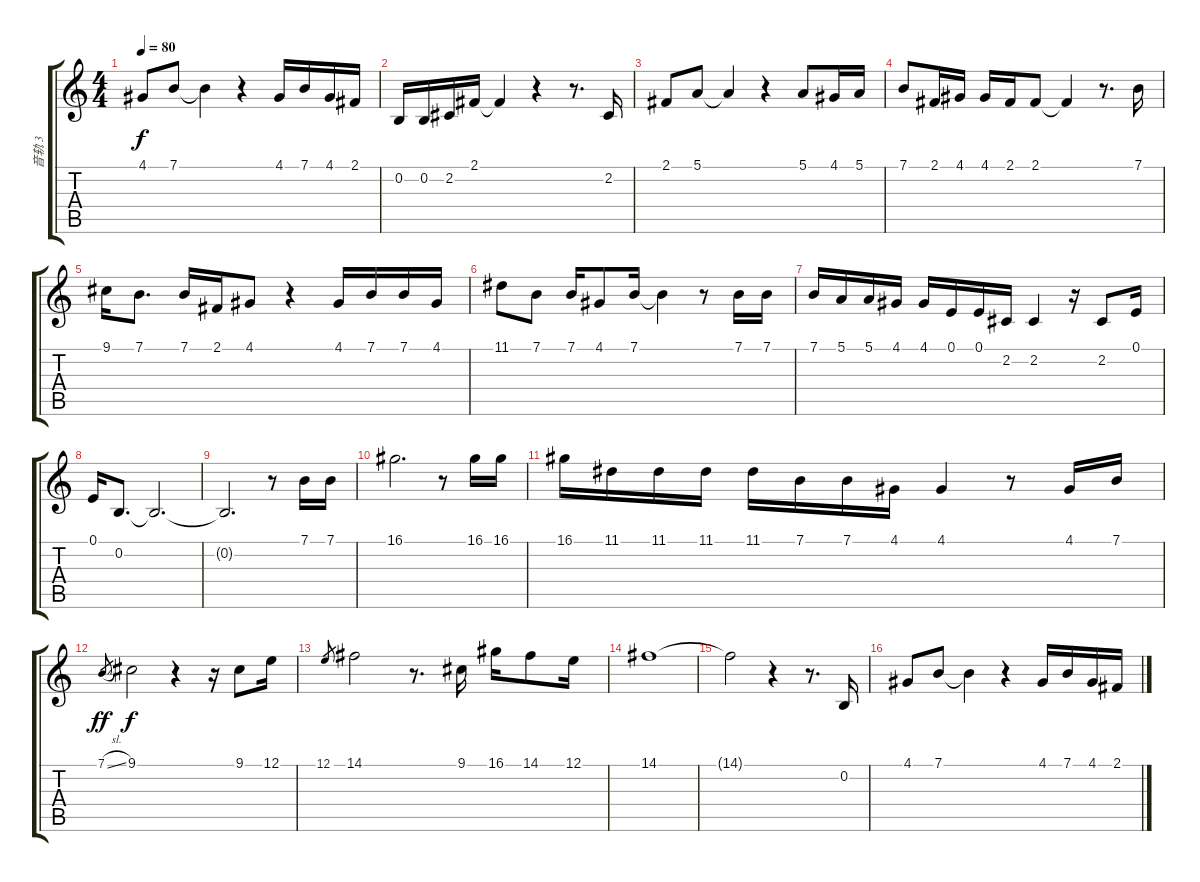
\track ("音轨 3" "音轨 3") {instrument tenorsax}
\staff {score tabs}
\tuning (E4 B3 G3 D3 A2 E2) {hide}
\ts (4 4)
\tempo 80
\clef g2
\ks c
4.1.8{dy f} 7.1.8 7.1{t}.4 r.4 4.1.16 7.1.16 4.1.16 2.1.16 |
0.2.16 0.2.16 2.2.16 2.1.16 2.1{t}.4 r.4 r.8{d} 2.2.16 |
2.1.8 5.1.8 5.1{t}.4 r.4 5.1.8 4.1.16 5.1.16 |
7.1.8 2.1.16 4.1.16 4.1.16 2.1.16 2.1.8 2.1{t}.4 r.8{d} 7.1.16 |
9.1.16 7.1.8{d} 7.1.16 2.1.16 4.1.8 r.4 4.1.16 7.1.16 7.1.16 4.1.16 |
11.1.8 7.1.8 7.1.16 4.1.8 7.1.16 7.1{t}.4 r.8 7.1.16 7.1.16 |
7.1.16 5.1.16 5.1.16 4.1.16 4.1.16 0.1.16 0.1.16 2.2.16 2.2.4 r.16 2.2.8 0.1.16 |
0.1.16 0.2.8{d} 0.2{t}.2{d} |
0.2{t}.2{d} r.8 7.1.16 7.1.16 |
16.1.2{d} r.8 16.1.16 16.1.16 |
16.1.16 11.1.16 11.1.16 11.1.16 11.1.16 7.1.16 7.1.16 4.1.16 4.1.4 r.8 4.1.16 7.1.16 |
7.1{sl}.8{gr dy ff} 9.1.2{dy f} r.4 r.16 9.1.8 12.1.16 |
12.1.8{gr} 14.1.2 r.8{d} 9.1.16 16.1.16 14.1.8 12.1.16 |
14.1.1 |
14.1{t}.2 r.4 r.8{d} 0.2.16 |
4.1.8 7.1.8 7.1{t}.4 r.4 4.1.16 7.1.16 4.1.16 2.1.16
